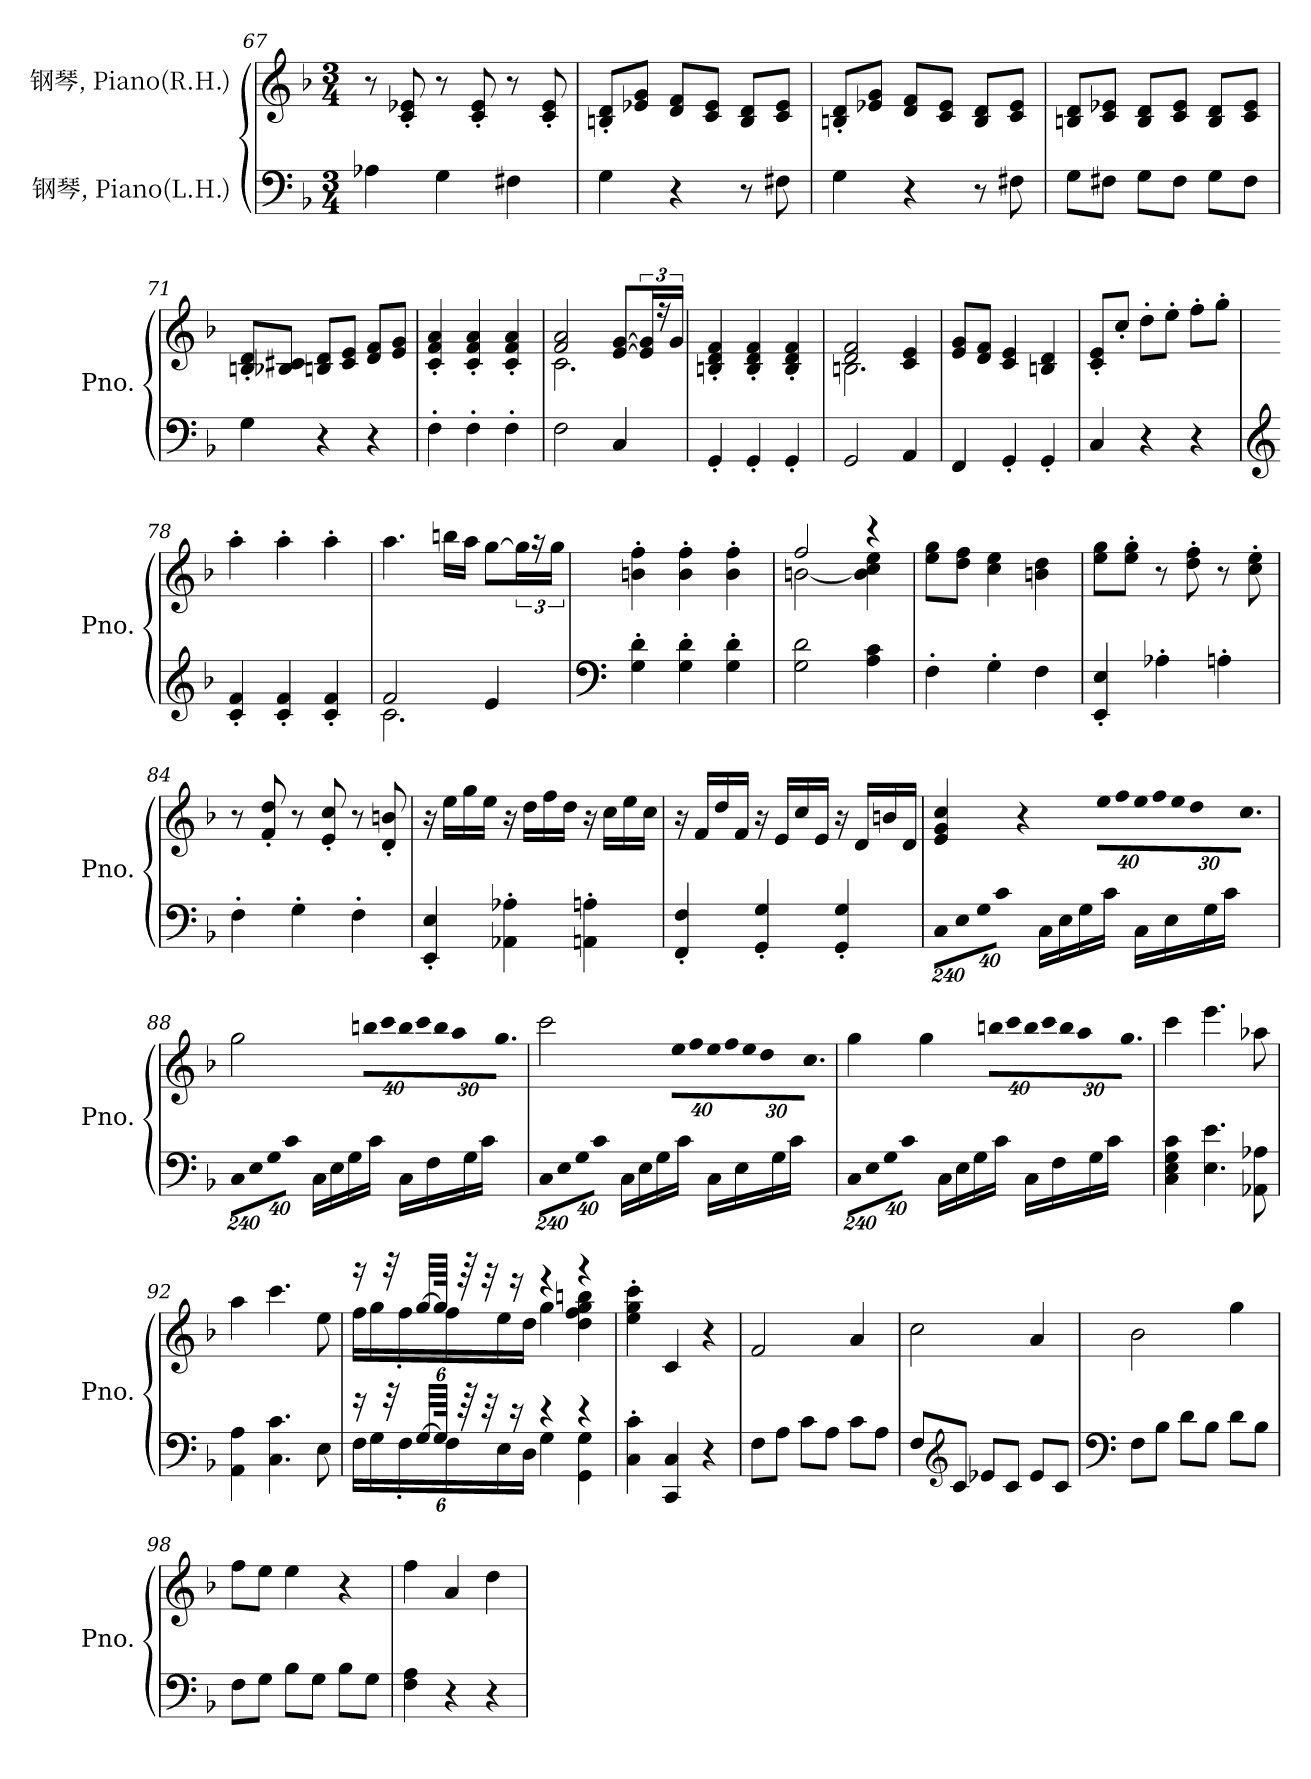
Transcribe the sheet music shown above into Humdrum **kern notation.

**kern	**kern
*part2	*part1
*staff2	*staff1
*I"钢琴, Piano(L.H.)	*I"钢琴, Piano(R.H.)
*I'Pno.	*I'Pno.
*clefF4	*clefG2
*k[b-]	*k[b-]
*M3/4	*M3/4
*MM108	*MM108
=67	=67
4A-X\	8r
*	*MM118
.	8c/' 8e-X/'
*	*MM126
4G\	8r
*	*MM122
.	8c/' 8e-/'
*	*MM126
4F#X\	8r
*	*MM118
.	8c/' 8e-/'
=68	=68
*	*MM122
4G\	8Bn/' 8d/'L
*	*MM126
.	8e-X/ 8g/J
*	*MM130
4r	8d/ 8f/L
*	*MM122
.	8c/ 8e-/J
*	*MM126
8r	8B/ 8d/L
*	*MM118
8F#X\	8c/ 8e-/J
=69	=69
*	*MM122
4G\	8Bn/' 8d/'L
*	*MM126
.	8e-X/ 8g/J
*	*MM122
4r	8d/ 8f/L
*	*MM118
.	8c/ 8e-/J
*	*MM122
8r	8B/ 8d/L
*	*MM114
8F#X\	8c/ 8e-/J
!!LO:LB:g=z
=70	=70
*	*MM118
8G\L	8Bn/ 8d/L
*	*MM126
8F#X\J	8c/ 8e-X/J
*	*MM122
8G\L	8B/ 8d/L
*	*MM126
8F#\J	8c/ 8e-/J
*	*MM122
8G\L	8B/ 8d/L
*	*MM114
8F#\J	8c/ 8e-/J
=71	=71
*	*MM98
4G\	8Bn/' 8d/'L
*	*MM126
.	8B-X/ 8c#X/J
*	*MM130
4r	8Bn/ 8d/L
*	*MM122
.	8c#/ 8e/J
*	*MM126
4r	8d/ 8f/L
*	*MM122
.	8e/ 8g/J
=72	=72
*	*MM114
4F'\	4c/' 4f/' 4a/'
*	*MM118
4F'\	4c/' 4f/' 4a/'
*	*MM108
4F'\	4c/' 4f/' 4a/'
=73	=73
*	*MM118
*	*^
2F\	2f/ 2a/	2.c\
*	*MM122	*
4C/	[8e/ [8g/L	.
.	24e/] 24g/]Jk	.
.	24r	.
*	*MM114	*
.	24g/	.
*	*v	*v
=74	=74
*	*MM118
4GG'/	4Bn/' 4d/' 4f/'
*	*MM122
4GG'/	4B/' 4d/' 4f/'
*	*MM114
4GG'/	4B/' 4d/' 4f/'
=75	=75
*	*MM118
*	*^
2GG/	2d/ 2f/	2.Bn\
*	*MM122	*
4AA/	4c/ 4e/	.
*	*v	*v
!!LO:LB:g=z
=76	=76
4FF/	8e/ 8g/L
*	*MM126
.	8d/ 8f/J
*	*MM118
4GG'/	4c/ 4e/
*	*MM114
4GG'/	4Bn/ 4d/
=77	=77
*	*MM108
4C/	8c/' 8e/'L
*	*MM126
.	8cc'/J
*	*MM130
4r	8dd'\L
*	*MM122
.	8ee'\J
*	*MM118
4r	8ff'\L
*	*MM114
.	8gg'\J
=78	=78
*clefG2	*
4c/' 4f/'	4aa'\
*	*MM118
4c/' 4f/'	4aa'\
*	*MM108
4c/' 4f/'	4aa'\
=79	=79
*	*MM118
*^	*
2f/	2.c\	4.aa\
.	.	16bbn\LL
.	.	16aa\JJ
*	*	*MM122
4e/	.	[8gg\L
.	.	24gg\Jk]
.	.	24r
*	*	*MM114
.	.	24gg\
*v	*v	*
=80	=80
*clefF4	*
*	*MM118
4G\' 4d\'	4bn\' 4ff\'
*	*MM122
4G\' 4d\'	4b\' 4ff\'
*	*MM114
4G\' 4d\'	4b\' 4ff\'
=81	=81
*	*MM118
*	*^
2G\ 2d\	2ff/	[2bn\
*	*MM122	*
4A\ 4c\	4r	4b\] 4cc\ 4ee\
*	*v	*v
!!LO:LB:g=z
=82	=82
4F'\	8ee\ 8gg\L
*	*MM126
.	8dd\ 8ff\J
*	*MM122
4G'\	4cc\ 4ee\
*	*MM114
4F\	4bn\ 4dd\
=83	=83
*	*MM118
4EE/' 4E/'	8ee\ 8gg\L
*	*MM126
.	8ee\' 8gg\'J
*	*MM130
4A-X'\	8r
*	*MM122
.	8dd\' 8ff\'
*	*MM126
4An'\	8r
*	*MM118
.	8cc\' 8ee\'
=84	=84
*	*MM122
4F'\	8r
*	*MM126
.	8f/' 8dd/'
*	*MM130
4G'\	8r
*	*MM122
.	8e/' 8cc/'
*	*MM126
4F'\	8r
*	*MM114
.	8d/' 8bn/'
=85	=85
*	*MM126
4EE/' 4E/'	16r
.	16ee\LL
*	*MM130
.	16gg\
.	16ee\JJ
*	*MM126
4AA-X\' 4A-X\'	16r
.	16dd\LL
*	*MM134
.	16ff\
.	16dd\JJ
*	*MM130
4AAn\' 4An\'	16r
.	16cc\LL
*	*MM122
.	16ee\
.	16cc\JJ
!!LO:PB:g=z
=86	=86
*	*MM126
4FF/' 4F/'	16r
.	16f/LL
*	*MM130
.	16dd/
.	16f/JJ
*	*MM122
4GG/' 4G/'	16r
.	16e/LL
*	*MM126
.	16cc/
.	16e/JJ
*	*MM122
4GG/' 4G/'	16r
.	16d/LL
*	*MM126
.	16bn/
.	16d/JJ
=87	=87
*Xbrackettup	*
*	*MM118
!LO:N:vis=16	!
1920%137C\LL	4e/ 4g/ 4cc/
!LO:N:vis=16	!
1920%137E\	.
!LO:N:vis=32	!
640%23G\K	.
!LO:N:vis=16	!
1920%137c\JJ	.
*	*MM130
16C\LL	4r
16E\	.
16G\	.
16c\JJ	.
*	*Xbrackettup
*	*MM122
!	!LO:N:vis=32
16C\LL	640%23ee\LLL
!	!LO:N:vis=32
.	640%23ff\
16E\	.
!	!LO:N:vis=32
.	640%23ee\
!	!LO:N:vis=32
.	640%23ff\
16G\	.
!	!LO:N:vis=256%9
.	960%17ee\K
!	!LO:N:vis=32
.	640%23dd\
16c\JJ	.
!	!LO:N:vis=32.
.	1920%103cc\JJJ
960ryy	.
=88	=88
!LO:N:vis=16	!
1920%137C\LL	2gg\
!LO:N:vis=16	!
1920%137E\	.
!LO:N:vis=32	!
640%23G\K	.
!LO:N:vis=16	!
1920%137c\JJ	.
16C\LL	.
16E\	.
16G\	.
16c\JJ	.
*	*MM122
!	!LO:N:vis=32
16C\LL	640%23bbn\LLL
!	!LO:N:vis=32
.	640%23ccc\
16F\	.
!	!LO:N:vis=32
.	640%23bb\
!	!LO:N:vis=32
.	640%23ccc\
16G\	.
!	!LO:N:vis=256%9
.	960%17bb\K
!	!LO:N:vis=32
.	640%23aa\
16c\JJ	.
!	!LO:N:vis=32.
.	1920%103gg\JJJ
960ryy	.
!!LO:LB:g=z
=89	=89
!LO:N:vis=16	!
1920%137C\LL	2ccc\
!LO:N:vis=16	!
1920%137E\	.
!LO:N:vis=32	!
640%23G\K	.
!LO:N:vis=16	!
1920%137c\JJ	.
16C\LL	.
16E\	.
16G\	.
16c\JJ	.
*	*MM122
!	!LO:N:vis=32
16C\LL	640%23ee\LLL
!	!LO:N:vis=32
.	640%23ff\
16E\	.
!	!LO:N:vis=32
.	640%23ee\
!	!LO:N:vis=32
.	640%23ff\
16G\	.
!	!LO:N:vis=256%9
.	960%17ee\K
!	!LO:N:vis=32
.	640%23dd\
16c\JJ	.
!	!LO:N:vis=32.
.	1920%103cc\JJJ
960ryy	.
=90	=90
!LO:N:vis=16	!
1920%137C\LL	4gg\
!LO:N:vis=16	!
1920%137E\	.
!LO:N:vis=32	!
640%23G\K	.
!LO:N:vis=16	!
1920%137c\JJ	.
*	*MM130
16C\LL	4gg\
16E\	.
16G\	.
16c\JJ	.
*	*MM126
!	!LO:N:vis=32
16C\LL	640%23bbn\LLL
!	!LO:N:vis=32
.	640%23ccc\
16F\	.
!	!LO:N:vis=32
.	640%23bb\
!	!LO:N:vis=32
.	640%23ccc\
16G\	.
!	!LO:N:vis=256%9
.	960%17bb\K
!	!LO:N:vis=32
.	640%23aa\
16c\JJ	.
!	!LO:N:vis=32.
.	1920%103gg\JJJ
960ryy	.
=91	=91
*	*MM108
4C\ 4E\ 4G\ 4c\	4ccc\
*	*MM118
4.E\ 4.e\	4.eee\
*	*MM114
8AA-X\ 8A-X\	8aa-X\
=92	=92
*	*MM118
4AA\ 4A\	4aa\
*	*MM122
4.C\ 4.c\	4.ccc\
*	*MM114
8E\	8ee\
!!LO:LB:g=z
=93	=93
*	*MM118
*^	*^
16r	24F\LL	16r	24ff\LL
.	24G\	.	24gg\
*	*	*MM122	*
32r	.	32r	.
.	24F'\	.	24ff'\
[32G/LLL	.	[32gg/LLL	.
64G/JJJk]	24F\	64gg/JJJk]	24ff\
64r	.	64r	.
32r	.	32r	.
.	24E\	.	24ee\
*	*	*MM114	*
16r	.	16r	.
.	24D\JJ	.	24dd\JJ
*	*	*MM118	*
4r	4G\	4r	4gg\
*	*	*MM104	*
4r	4GG\ 4G\	4r	4dd\ 4ff\ 4gg\ 4bbn\
*v	*v	*	*
*	*v	*v
=94	=94
*	*MM98
4C\' 4c\'	4ee\' 4gg\' 4ccc\'
*	*MM108
4CC/ 4C/	4c/
*	*MM89
4r	4r
=95	=95
*	*MM102
8F\L	2f/
8A\J	.
8c\L	.
8A\J	.
*	*MM122
8c\L	4a/
8A\J	.
=96	=96
*	*MM118
8F/L	2cc\
*clefG2	*
8c/J	.
8e-X/L	.
8c/J	.
*	*MM122
8e-/L	4a/
8c/J	.
=97	=97
*clefF4	*
*	*MM118
8F\L	2b-\
8B-\J	.
8d\L	.
8B-\J	.
*	*MM126
8d\L	4gg\
8B-\J	.
!!LO:LB:g=z
=98	=98
*	*MM114
8F\L	8ff\L
*	*MM126
8G\J	8ee\J
*	*MM130
8B-\L	4ee\
8G\J	.
*	*MM126
8B-\L	4r
8G\J	.
=99	=99
*	*MM118
4F\ 4A\	4ff\
*	*MM126
4r	4a/
*	*MM122
4r	4dd\
=	=
*-	*-
